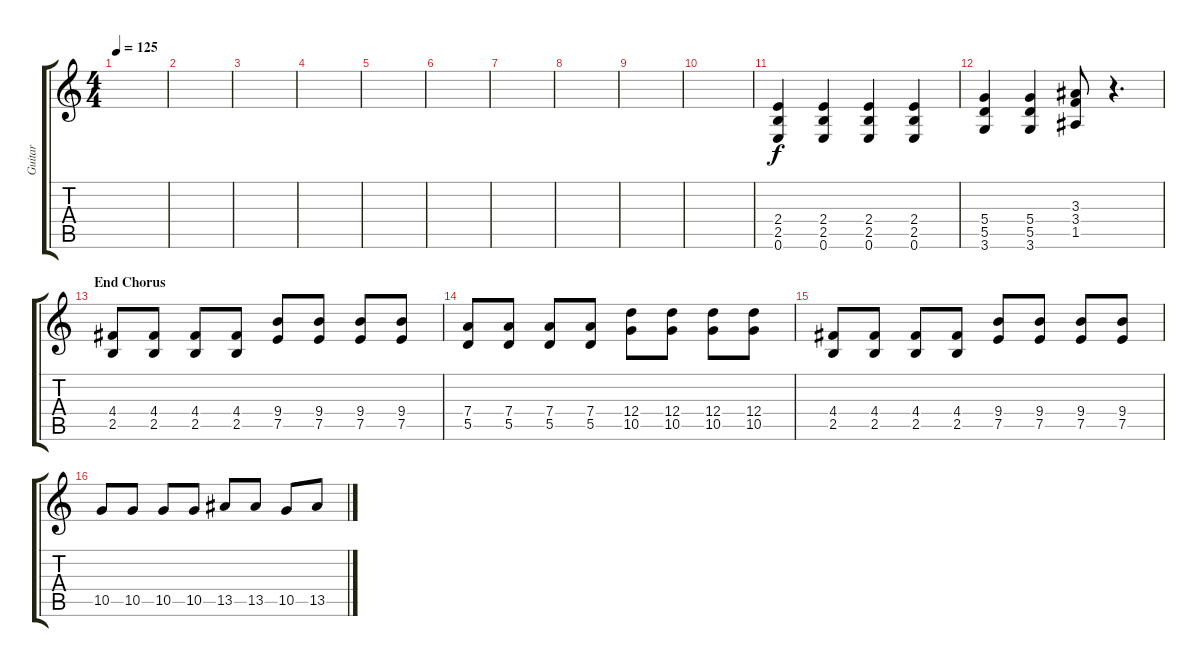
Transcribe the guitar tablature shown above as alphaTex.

\track ("Guitar " "Guitar ") {instrument overdrivenguitar}
\staff {score tabs}
\tuning (E4 B3 G3 D3 A2 E2) {hide}
\ts (4 4)
\tempo 125
\clef g2
\ks c
|
|
|
|
|
|
|
|
|
|
(2.4 2.5 0.6).4{volume 12} (2.4 2.5 0.6).4 (2.4 2.5 0.6).4 (2.4 2.5 0.6).4 |
(5.4 5.5 3.6).4 (5.4 5.5 3.6).4 (3.3 3.4 1.5).8 r.4{d} |
\section ("" "End Chorus")
(4.4 2.5).8 (4.4 2.5).8 (4.4 2.5).8 (4.4 2.5).8 (9.4 7.5).8 (9.4 7.5).8 (9.4 7.5).8 (9.4 7.5).8 |
(7.4 5.5).8 (7.4 5.5).8 (7.4 5.5).8 (7.4 5.5).8 (12.4 10.5).8 (12.4 10.5).8 (12.4 10.5).8 (12.4 10.5).8 |
(4.4 2.5).8 (4.4 2.5).8 (4.4 2.5).8 (4.4 2.5).8 (9.4 7.5).8 (9.4 7.5).8 (9.4 7.5).8 (9.4 7.5).8 |
10.5.8 10.5.8 10.5.8 10.5.8 13.5.8 13.5.8 10.5.8 13.5.8
